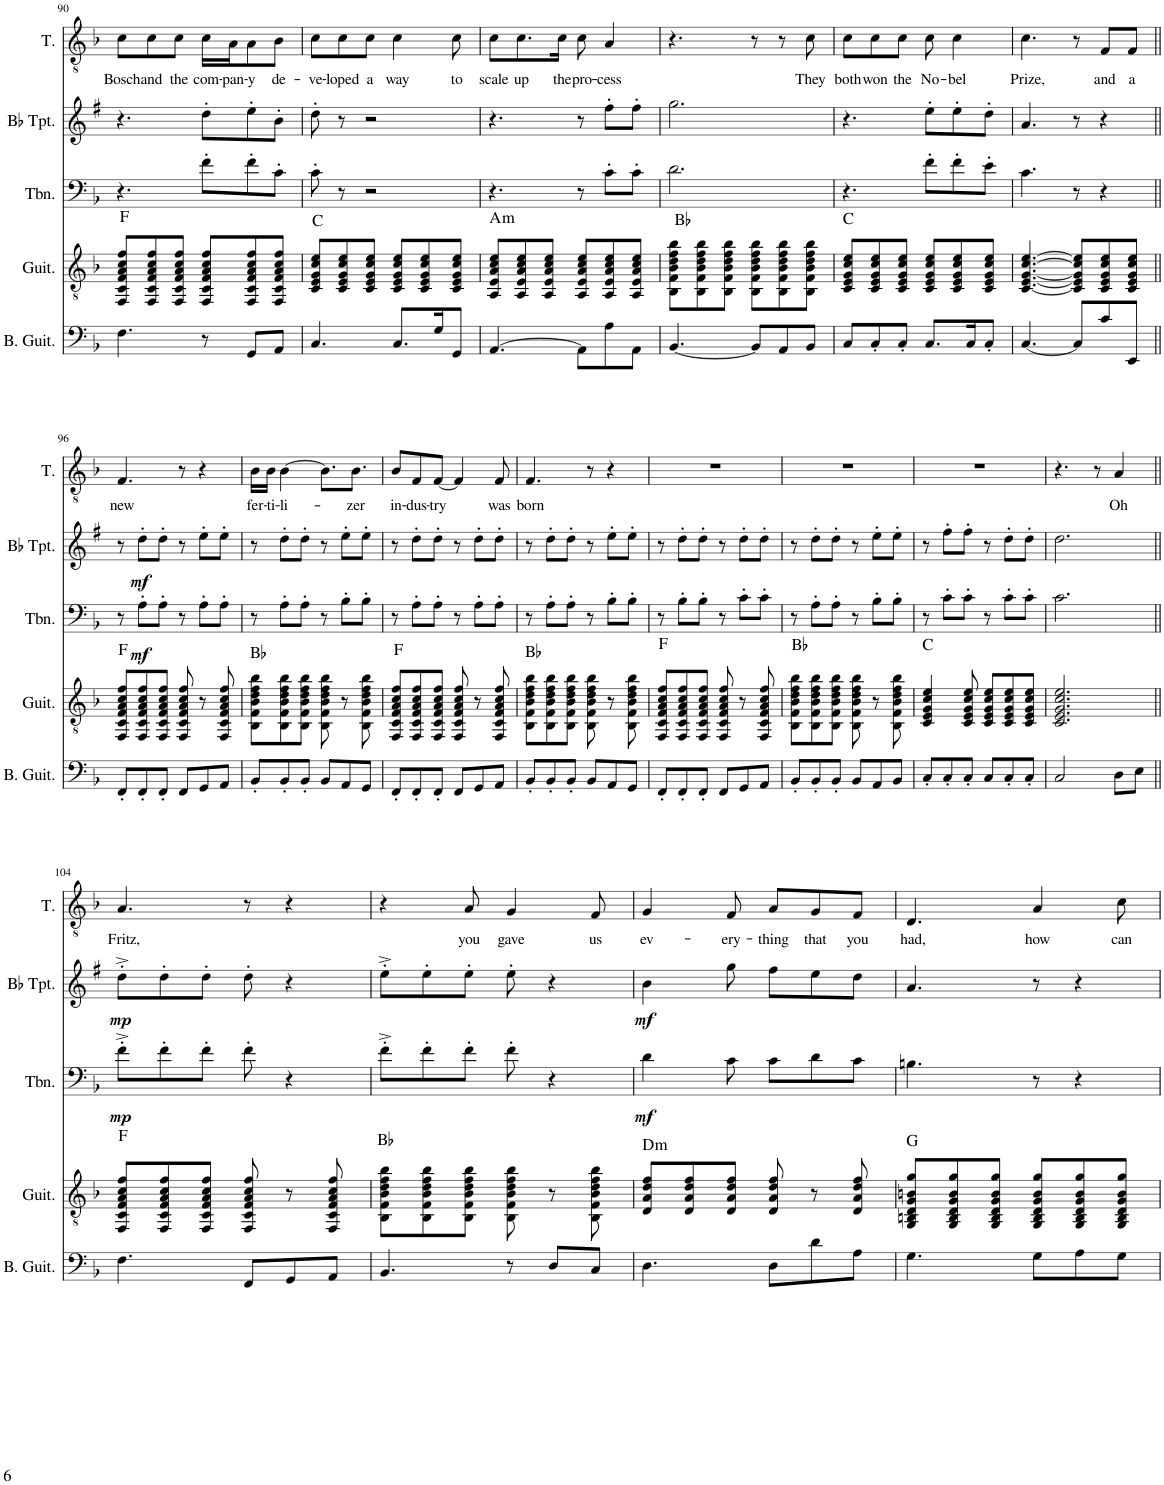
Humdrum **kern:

**kern	**kern	**harte	**kern	**dynam	**kern	**dynam	**kern	**text
*part5	*part4	*part4	*part3	*part3	*part2	*part2	*part1	*part1
*staff5	*staff4	*	*staff3	*staff3	*staff2	*staff2	*staff1	*staff1
*I"Bass Guitar	*I"Acoustic Guitar	*	*I"Trombone	*	*I"Bb Trumpet	*	*I"Tenor	*
*I'B. Guit.	*I'Guit.	*	*I'Tbn.	*	*I'Bb Tpt.	*	*I'T.	*
!!LO:PB:g=z
*clefF4	*clefGv2	*	*clefF4	*	*clefG2	*	*clefGv2	*
*Trd7c12	*	*	*	*	*Trd1c2	*	*	*
*k[b-]	*k[b-]	*	*k[b-]	*	*k[f#]	*	*k[b-]	*
*M6/8	*M6/8	*	*M6/8	*	*M6/8	*	*M6/8	*
=90	=90	=90	=90	=90	=90	=90	=90	=90
!	!	!	!	!	!	!	!	!LO:LY:b
4.F\	8FF/ 8C/ 8F/ 8A/ 8c/ 8f/L	F:maj	4.r	.	4.r	.	8c\L	Bosch
!	!	!	!	!	!	!	!	!LO:LY:b
.	8FF/ 8C/ 8F/ 8A/ 8c/ 8f/	.	.	.	.	.	8c\	and
!	!	!	!	!	!	!	!	!LO:LY:b
.	8FF/ 8C/ 8F/ 8A/ 8c/ 8f/J	.	.	.	.	.	8c\J	the
!	!	!	!	!	!	!	!	!LO:LY:b
8r	8FF/ 8C/ 8F/ 8A/ 8c/ 8f/L	.	8f'\L	.	8dd'\L	.	16c\LL	com-
!	!	!	!	!	!	!	!	!LO:LY:b
.	.	.	.	.	.	.	16A\J	-pan-
!	!	!	!	!	!	!	!	!LO:LY:b
8GG/L	8FF/ 8C/ 8F/ 8A/ 8c/ 8f/	.	8f'\	.	8ee'\	.	8A\	-y
!	!	!	!	!	!	!	!	!LO:LY:b
8AA/J	8FF/ 8C/ 8F/ 8A/ 8c/ 8f/J	.	8c'\J	.	8b'\J	.	8B-\J	de-
=91	=91	=91	=91	=91	=91	=91	=91	=91
!	!	!	!	!	!	!	!	!LO:LY:b
4.C/	8C/ 8E/ 8G/ 8c/ 8e/L	C:maj	8c'\	.	8dd'\	.	8c\L	-ve-
!	!	!	!	!	!	!	!	!LO:LY:b
.	8C/ 8E/ 8G/ 8c/ 8e/	.	8r	.	8r	.	8c\	-loped
!	!	!	!	!	!	!	!	!LO:LY:b
.	8C/ 8E/ 8G/ 8c/ 8e/J	.	2r	.	2r	.	8c\J	a
!	!	!	!	!	!	!	!	!LO:LY:b
8.C/L	8C/ 8E/ 8G/ 8c/ 8e/L	.	.	.	.	.	4c\	way
.	8C/ 8E/ 8G/ 8c/ 8e/	.	.	.	.	.	.	.
16G/K	.	.	.	.	.	.	.	.
!	!	!	!	!	!	!	!	!LO:LY:b
8GG/J	8C/ 8E/ 8G/ 8c/ 8e/J	.	.	.	.	.	8c\	to
=92	=92	=92	=92	=92	=92	=92	=92	=92
!	!	!LO:H:kt=m	!	!	!	!	!	!LO:LY:b
[4.AA/	8AA/ 8E/ 8A/ 8c/ 8e/L	A:min	4.r	.	4.r	.	8c\L	scale
!	!	!	!	!	!	!	!	!LO:LY:b
.	8AA/ 8E/ 8A/ 8c/ 8e/	.	.	.	.	.	8.c\	up
.	8AA/ 8E/ 8A/ 8c/ 8e/J	.	.	.	.	.	.	.
!	!	!	!	!	!	!	!	!LO:LY:b
.	.	.	.	.	.	.	16c\Jk	the
!	!	!	!	!	!	!	!	!LO:LY:b
8AA\L]	8AA/ 8E/ 8A/ 8c/ 8e/L	.	8r	.	8r	.	8c\	pro-
!	!	!	!	!	!	!	!	!LO:LY:b
8A\	8AA/ 8E/ 8A/ 8c/ 8e/	.	8c'\L	.	8ff#'\L	.	4A/	-cess
8AA\J	8AA/ 8E/ 8A/ 8c/ 8e/J	.	8c'\J	.	8ff#'\J	.	.	.
=93	=93	=93	=93	=93	=93	=93	=93	=93
[4.BB-/	8BB-\ 8F\ 8B-\ 8d\ 8f\ 8b-\L	Bb:maj	2.d\	.	2.gg\	.	4.r	.
.	8BB-\ 8F\ 8B-\ 8d\ 8f\ 8b-\	.	.	.	.	.	.	.
.	8BB-\ 8F\ 8B-\ 8d\ 8f\ 8b-\J	.	.	.	.	.	.	.
8BB-/L]	8BB-\ 8F\ 8B-\ 8d\ 8f\ 8b-\L	.	.	.	.	.	8r	.
8AA/	8BB-\ 8F\ 8B-\ 8d\ 8f\ 8b-\	.	.	.	.	.	8r	.
!	!	!	!	!	!	!	!	!LO:LY:b
8BB-/J	8BB-\ 8F\ 8B-\ 8d\ 8f\ 8b-\J	.	.	.	.	.	8c\	They
=94	=94	=94	=94	=94	=94	=94	=94	=94
!	!	!	!	!	!	!	!	!LO:LY:b
8C/L	8C/ 8E/ 8G/ 8c/ 8e/L	C:maj	4.r	.	4.r	.	8c\L	both
!	!	!	!	!	!	!	!	!LO:LY:b
8C'/	8C/ 8E/ 8G/ 8c/ 8e/	.	.	.	.	.	8c\	won
!	!	!	!	!	!	!	!	!LO:LY:b
8C'/J	8C/ 8E/ 8G/ 8c/ 8e/J	.	.	.	.	.	8c\J	the
!	!	!	!	!	!	!	!	!LO:LY:b
8.C/L	8C/ 8E/ 8G/ 8c/ 8e/L	.	8f'\L	.	8ee'\L	.	8c\	No-
!	!	!	!	!	!	!	!	!LO:LY:b
.	8C/ 8E/ 8G/ 8c/ 8e/	.	8f'\	.	8ee'\	.	4c\	-bel
16C/K	.	.	.	.	.	.	.	.
8C'/J	8C/ 8E/ 8G/ 8c/ 8e/J	.	8e'\J	.	8dd'\J	.	.	.
=95	=95	=95	=95	=95	=95	=95	=95	=95
!	!	!	!	!	!	!	!	!LO:LY:b
[4.C/	[4.C/ [4.E/ [4.G/ [4.c/ [4.e/	.	4.c\	.	4.a/	.	4.c\	Prize,
8C/L]	8C/] 8E/] 8G/] 8c/] 8e/]L	.	8r	.	8r	.	8r	.
!	!	!	!	!	!	!	!	!LO:LY:b
8c/	8C/ 8E/ 8G/ 8c/ 8e/	.	4r	.	4r	.	8F/L	and
!	!	!	!	!	!	!	!	!LO:LY:b
8EE/J	8C/ 8E/ 8G/ 8c/ 8e/J	.	.	.	.	.	8F/J	a
!!LO:LB:g=z
=96||	=96||	=96||	=96||	=96||	=96||	=96||	=96||	=96||
!	!	!	!	!	!	!	!	!LO:LY:b
8FF'/L	8FF/ 8C/ 8F/ 8A/ 8c/ 8f/L	F:maj	8r	.	8r	.	4.F/	new
!	!	!	!	!LO:DY:b	!	!LO:DY:b	!	!
8FF'/	8FF/ 8C/ 8F/ 8A/ 8c/ 8f/	.	8A'\L	mf	8dd'\L	mf	.	.
8FF'/J	8FF/ 8C/ 8F/ 8A/ 8c/ 8f/J	.	8A'\J	.	8dd'\J	.	.	.
8FF/L	8FF/ 8C/ 8F/ 8A/ 8c/ 8f/	.	8r	.	8r	.	8r	.
8GG/	8r	.	8A'\L	.	8ee'\L	.	4r	.
8AA/J	8FF/ 8C/ 8F/ 8A/ 8c/ 8f/	.	8A'\J	.	8ee'\J	.	.	.
=97	=97	=97	=97	=97	=97	=97	=97	=97
!	!	!	!	!	!	!	!	!LO:LY:b
8BB-'/L	8BB-\ 8F\ 8B-\ 8d\ 8f\ 8b-\L	Bb:maj	8r	.	8r	.	16B-\LL	fer-
!	!	!	!	!	!	!	!	!LO:LY:b
.	.	.	.	.	.	.	16B-\JJ	-ti-
!	!	!	!	!	!	!	!	!LO:LY:b
8BB-'/	8BB-\ 8F\ 8B-\ 8d\ 8f\ 8b-\	.	8A'\L	.	8dd'\L	.	[4B-\	-li-
8BB-'/J	8BB-\ 8F\ 8B-\ 8d\ 8f\ 8b-\J	.	8A'\J	.	8dd'\J	.	.	.
8BB-/L	8BB-\ 8F\ 8B-\ 8d\ 8f\ 8b-\	.	8r	.	8r	.	8.B-\L]	.
8AA/	8r	.	8B-'\L	.	8ee'\L	.	.	.
!	!	!	!	!	!	!	!	!LO:LY:b
.	.	.	.	.	.	.	8.B-\J	-zer
8GG/J	8BB-\ 8F\ 8B-\ 8d\ 8f\ 8b-\	.	8B-'\J	.	8ee'\J	.	.	.
=98	=98	=98	=98	=98	=98	=98	=98	=98
!	!	!	!	!	!	!	!	!LO:LY:b
8FF'/L	8FF/ 8C/ 8F/ 8A/ 8c/ 8f/L	F:maj	8r	.	8r	.	8B-/L	in-
!	!	!	!	!	!	!	!	!LO:LY:b
8FF'/	8FF/ 8C/ 8F/ 8A/ 8c/ 8f/	.	8A'\L	.	8dd'\L	.	8F/	-dus-
!	!	!	!	!	!	!	!	!LO:LY:b
8FF'/J	8FF/ 8C/ 8F/ 8A/ 8c/ 8f/J	.	8A'\J	.	8dd'\J	.	[8F/J	-try
8FF/L	8FF/ 8C/ 8F/ 8A/ 8c/ 8f/	.	8r	.	8r	.	4F/]	.
8GG/	8r	.	8A'\L	.	8dd'\L	.	.	.
!	!	!	!	!	!	!	!	!LO:LY:b
8AA/J	8FF/ 8C/ 8F/ 8A/ 8c/ 8f/	.	8A'\J	.	8dd'\J	.	8F/	was
=99	=99	=99	=99	=99	=99	=99	=99	=99
!	!	!	!	!	!	!	!	!LO:LY:b
8BB-'/L	8BB-\ 8F\ 8B-\ 8d\ 8f\ 8b-\L	Bb:maj	8r	.	8r	.	4.F/	born
8BB-'/	8BB-\ 8F\ 8B-\ 8d\ 8f\ 8b-\	.	8A'\L	.	8dd'\L	.	.	.
8BB-'/J	8BB-\ 8F\ 8B-\ 8d\ 8f\ 8b-\J	.	8A'\J	.	8dd'\J	.	.	.
8BB-/L	8BB-\ 8F\ 8B-\ 8d\ 8f\ 8b-\	.	8r	.	8r	.	8r	.
8AA/	8r	.	8B-'\L	.	8ee'\L	.	4r	.
8GG/J	8BB-\ 8F\ 8B-\ 8d\ 8f\ 8b-\	.	8B-'\J	.	8ee'\J	.	.	.
=100	=100	=100	=100	=100	=100	=100	=100	=100
8FF'/L	8FF/ 8C/ 8F/ 8A/ 8c/ 8f/L	F:maj	8r	.	8r	.	2.r	.
8FF'/	8FF/ 8C/ 8F/ 8A/ 8c/ 8f/	.	8B-'\L	.	8dd'\L	.	.	.
8FF'/J	8FF/ 8C/ 8F/ 8A/ 8c/ 8f/J	.	8B-'\J	.	8dd'\J	.	.	.
8FF/L	8FF/ 8C/ 8F/ 8A/ 8c/ 8f/	.	8r	.	8r	.	.	.
8GG/	8r	.	8c'\L	.	8dd'\L	.	.	.
8AA/J	8FF/ 8C/ 8F/ 8A/ 8c/ 8f/	.	8c'\J	.	8dd'\J	.	.	.
=101	=101	=101	=101	=101	=101	=101	=101	=101
8BB-'/L	8BB-\ 8F\ 8B-\ 8d\ 8f\ 8b-\L	Bb:maj	8r	.	8r	.	2.r	.
8BB-'/	8BB-\ 8F\ 8B-\ 8d\ 8f\ 8b-\	.	8A'\L	.	8dd'\L	.	.	.
8BB-'/J	8BB-\ 8F\ 8B-\ 8d\ 8f\ 8b-\J	.	8A'\J	.	8dd'\J	.	.	.
8BB-/L	8BB-\ 8F\ 8B-\ 8d\ 8f\ 8b-\	.	8r	.	8r	.	.	.
8AA/	8r	.	8B-'\L	.	8ee'\L	.	.	.
8BB-/J	8BB-\ 8F\ 8B-\ 8d\ 8f\ 8b-\	.	8B-'\J	.	8ee'\J	.	.	.
=102	=102	=102	=102	=102	=102	=102	=102	=102
8C'/L	4C/ 4E/ 4G/ 4c/ 4e/	C:maj	8r	.	8r	.	2.r	.
8C'/	.	.	8c'\L	.	8ff#'\L	.	.	.
8C'/J	8C/ 8E/ 8G/ 8c/ 8e/	.	8c'\J	.	8ff#'\J	.	.	.
8C/L	8C/ 8E/ 8G/ 8c/ 8e/L	.	8r	.	8r	.	.	.
8C'/	8C/ 8E/ 8G/ 8c/ 8e/	.	8c'\L	.	8dd'\L	.	.	.
8C'/J	8C/ 8E/ 8G/ 8c/ 8e/J	.	8c'\J	.	8dd'\J	.	.	.
=103	=103	=103	=103	=103	=103	=103	=103	=103
2C/	2.C/ 2.E/ 2.G/ 2.c/ 2.e/	.	2.c\	.	2.dd\	.	4.r	.
.	.	.	.	.	.	.	8r	.
!	!	!	!	!	!	!	!	!LO:LY:b
8D\L	.	.	.	.	.	.	4A/	Oh
8E\J	.	.	.	.	.	.	.	.
!!LO:LB:g=z
=104||	=104||	=104||	=104||	=104||	=104||	=104||	=104||	=104||
!	!	!	!	!LO:DY:b	!	!LO:DY:b	!	!LO:LY:b
4.F\	8FF/ 8C/ 8F/ 8A/ 8c/ 8f/L	F:maj	8f'^\L	mp	8dd'^\L	mp	4.A/	Fritz,
.	8FF/ 8C/ 8F/ 8A/ 8c/ 8f/	.	8f'\	.	8dd'\	.	.	.
.	8FF/ 8C/ 8F/ 8A/ 8c/ 8f/J	.	8f'\J	.	8dd'\J	.	.	.
8FF/L	8FF/ 8C/ 8F/ 8A/ 8c/ 8f/	.	8f'\	.	8dd'\	.	8r	.
8GG/	8r	.	4r	.	4r	.	4r	.
8AA/J	8FF/ 8C/ 8F/ 8A/ 8c/ 8f/	.	.	.	.	.	.	.
=105	=105	=105	=105	=105	=105	=105	=105	=105
4.BB-/	8BB-\ 8F\ 8B-\ 8d\ 8f\ 8b-\L	Bb:maj	8f'^\L	.	8ee'^\L	.	4r	.
.	8BB-\ 8F\ 8B-\ 8d\ 8f\ 8b-\	.	8f'\	.	8ee'\	.	.	.
!	!	!	!	!	!	!	!	!LO:LY:b
.	8BB-\ 8F\ 8B-\ 8d\ 8f\ 8b-\J	.	8f'\J	.	8ee'\J	.	8A/	you
!	!	!	!	!	!	!	!	!LO:LY:b
8r	8BB-\ 8F\ 8B-\ 8d\ 8f\ 8b-\	.	8f'\	.	8ee'\	.	4G/	gave
8D/L	8r	.	4r	.	4r	.	.	.
!	!	!	!	!	!	!	!	!LO:LY:b
8C/J	8BB-\ 8F\ 8B-\ 8d\ 8f\ 8b-\	.	.	.	.	.	8F/	us
=106	=106	=106	=106	=106	=106	=106	=106	=106
!	!	!LO:H:kt=m	!	!LO:DY:b	!	!LO:DY:b	!	!LO:LY:b
4.D\	8D/ 8A/ 8d/ 8f/L	D:min	4d\	mf	4b\	mf	4G/	ev-
.	8D/ 8A/ 8d/ 8f/	.	.	.	.	.	.	.
!	!	!	!	!	!	!	!	!LO:LY:b
.	8D/ 8A/ 8d/ 8f/J	.	8c\	.	8gg\	.	8F/	-ery-
!	!	!	!	!	!	!	!	!LO:LY:b
8D\L	8D/ 8A/ 8d/ 8f/	.	8c\L	.	8ff#\L	.	8A/L	-thing
!	!	!	!	!	!	!	!	!LO:LY:b
8d\	8r	.	8d\	.	8ee\	.	8G/	that
!	!	!	!	!	!	!	!	!LO:LY:b
8A\J	8D/ 8A/ 8d/ 8f/	.	8c\J	.	8dd\J	.	8F/J	you
=107	=107	=107	=107	=107	=107	=107	=107	=107
!	!	!	!	!	!	!	!	!LO:LY:b
4.G\	8GG/ 8BBn/ 8D/ 8G/ 8Bn/ 8g/L	G:maj	4.Bn\	.	4.a/	.	4.D/	had,
.	8GG/ 8BB/ 8D/ 8G/ 8B/ 8g/	.	.	.	.	.	.	.
.	8GG/ 8BB/ 8D/ 8G/ 8B/ 8g/J	.	.	.	.	.	.	.
!	!	!	!	!	!	!	!	!LO:LY:b
8G\L	8GG/ 8BB/ 8D/ 8G/ 8B/ 8g/L	.	8r	.	8r	.	4A/	how
8A\	8GG/ 8BB/ 8D/ 8G/ 8B/ 8g/	.	4r	.	4r	.	.	.
!	!	!	!	!	!	!	!	!LO:LY:b
8G\J	8GG/ 8BB/ 8D/ 8G/ 8B/ 8g/J	.	.	.	.	.	8c\	can
=	=	=	=	=	=	=	=	=
*-	*-	*-	*-	*-	*-	*-	*-	*-
